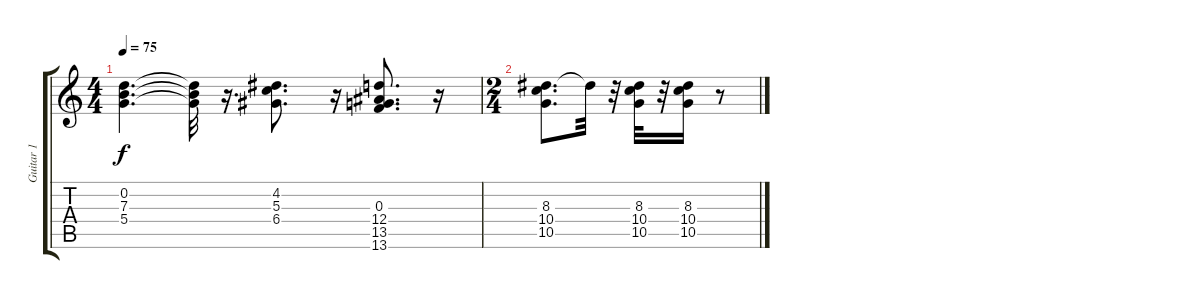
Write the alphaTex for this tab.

\track ("Guitar 1" "Guitar 1") {instrument electricguitarclean}
\staff {score tabs}
\tuning (E4 B3 G3 D3 A2 E2) {hide}
\ts (4 4)
\tempo 75
\clef g2
\ks c
(0.2 7.3 5.4).4{d dy f} (0.2{t} 7.3{t} 5.4{t}).32 r.16{d} (4.2 5.3 6.4).8{d} r.16 (0.3 12.4 13.5 13.6).8{d} r.16 |
\ts (2 4)
(8.3 10.4 10.5).8{d} 8.3{t}.32 r.32 (8.3 10.4 10.5).32 r.32 (8.3 10.4 10.5).16 r.8
